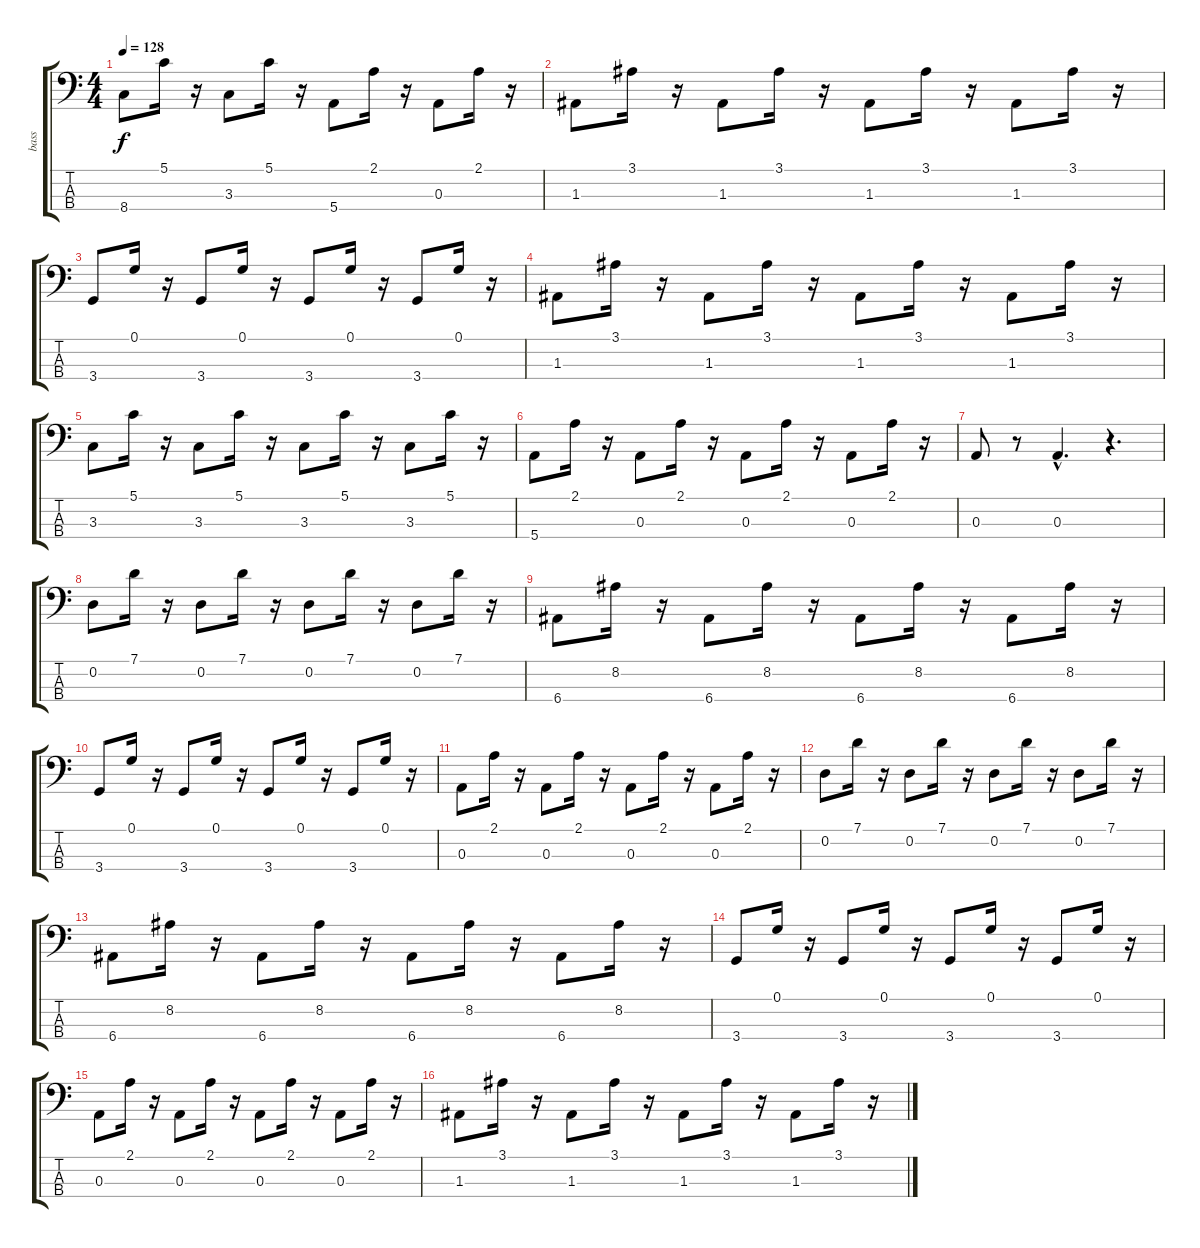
\track ("bass" "bass") {instrument electricbassfinger}
\staff {score tabs}
\tuning (G2 D2 A1 E1) {hide}
\ts (4 4)
\tempo 128
\clef f4
\ks c
8.4.8{dy f} 5.1.16 r.16 3.3.8 5.1.16 r.16 5.4.8 2.1.16 r.16 0.3.8 2.1.16 r.16 |
1.3.8 3.1.16 r.16 1.3.8 3.1.16 r.16 1.3.8 3.1.16 r.16 1.3.8 3.1.16 r.16 |
3.4.8 0.1.16 r.16 3.4.8 0.1.16 r.16 3.4.8 0.1.16 r.16 3.4.8 0.1.16 r.16 |
1.3.8 3.1.16 r.16 1.3.8 3.1.16 r.16 1.3.8 3.1.16 r.16 1.3.8 3.1.16 r.16 |
3.3.8 5.1.16 r.16 3.3.8 5.1.16 r.16 3.3.8 5.1.16 r.16 3.3.8 5.1.16 r.16 |
5.4.8 2.1.16 r.16 0.3.8 2.1.16 r.16 0.3.8 2.1.16 r.16 0.3.8 2.1.16 r.16 |
0.3.8 r.8 0.3{hac}.4{d} r.4{d} |
0.2.8 7.1.16 r.16 0.2.8 7.1.16 r.16 0.2.8 7.1.16 r.16 0.2.8 7.1.16 r.16 |
6.4.8 8.2.16 r.16 6.4.8 8.2.16 r.16 6.4.8 8.2.16 r.16 6.4.8 8.2.16 r.16 |
3.4.8 0.1.16 r.16 3.4.8 0.1.16 r.16 3.4.8 0.1.16 r.16 3.4.8 0.1.16 r.16 |
0.3.8 2.1.16 r.16 0.3.8 2.1.16 r.16 0.3.8 2.1.16 r.16 0.3.8 2.1.16 r.16 |
0.2.8 7.1.16 r.16 0.2.8 7.1.16 r.16 0.2.8 7.1.16 r.16 0.2.8 7.1.16 r.16 |
6.4.8 8.2.16 r.16 6.4.8 8.2.16 r.16 6.4.8 8.2.16 r.16 6.4.8 8.2.16 r.16 |
3.4.8 0.1.16 r.16 3.4.8 0.1.16 r.16 3.4.8 0.1.16 r.16 3.4.8 0.1.16 r.16 |
0.3.8 2.1.16 r.16 0.3.8 2.1.16 r.16 0.3.8 2.1.16 r.16 0.3.8 2.1.16 r.16 |
1.3.8 3.1.16 r.16 1.3.8 3.1.16 r.16 1.3.8 3.1.16 r.16 1.3.8 3.1.16 r.16
